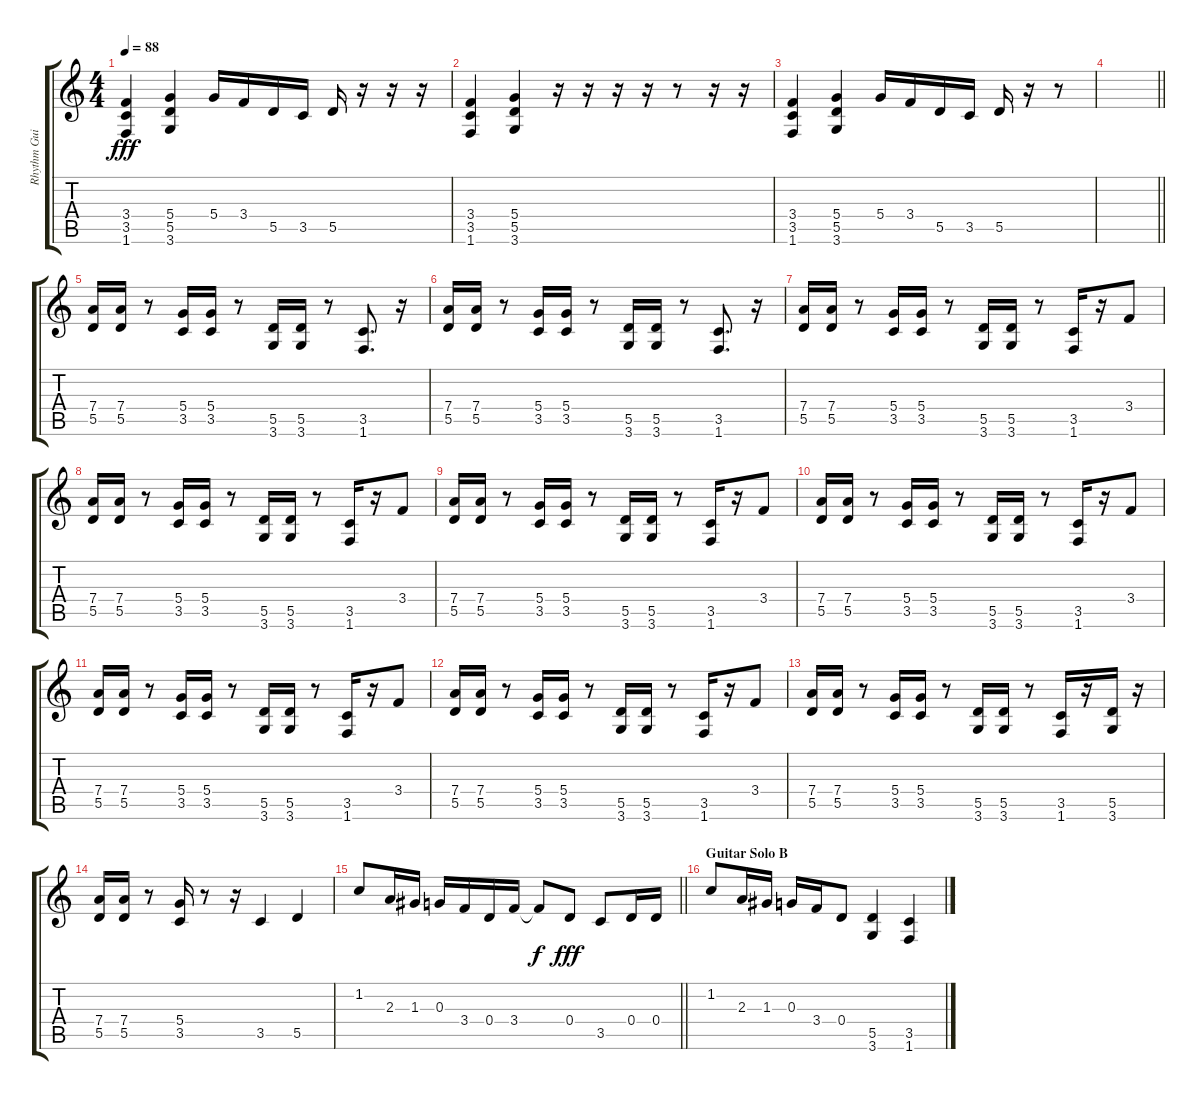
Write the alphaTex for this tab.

\track ("Rhythm Guitar" "Rhythm Gui") {instrument overdrivenguitar}
\staff {score tabs}
\tuning (E4 B3 G3 D3 A2 E2) {hide}
\ts (4 4)
\tempo 88
\clef g2
\ks c
(3.4 3.5 1.6).4{dy fff} (5.4 5.5 3.6).4 5.4.16 3.4.16 5.5.16 3.5.16 5.5.16 r.16 r.16 r.16 |
(3.4 3.5 1.6).4 (5.4 5.5 3.6).4 r.16 r.16 r.16 r.16 r.8 r.16 r.16 |
(3.4 3.5 1.6).4 (5.4 5.5 3.6).4 5.4.16 3.4.16 5.5.16 3.5.16 5.5.16 r.16 r.8 |
\barLineRight lightlight
|
(7.4 5.5).16{volume 8} (7.4 5.5).16 r.8 (5.4 3.5).16 (5.4 3.5).16 r.8 (5.5 3.6).16 (5.5 3.6).16 r.8 (3.5 1.6).8{d} r.16 |
(7.4 5.5).16 (7.4 5.5).16 r.8 (5.4 3.5).16 (5.4 3.5).16 r.8 (5.5 3.6).16 (5.5 3.6).16 r.8 (3.5 1.6).8{d} r.16 |
(7.4 5.5).16 (7.4 5.5).16 r.8 (5.4 3.5).16 (5.4 3.5).16 r.8 (5.5 3.6).16 (5.5 3.6).16 r.8 (3.5 1.6).16 r.16 3.4.8 |
(7.4 5.5).16 (7.4 5.5).16 r.8 (5.4 3.5).16 (5.4 3.5).16 r.8 (5.5 3.6).16 (5.5 3.6).16 r.8 (3.5 1.6).16 r.16 3.4.8 |
(7.4 5.5).16 (7.4 5.5).16 r.8 (5.4 3.5).16 (5.4 3.5).16 r.8 (5.5 3.6).16 (5.5 3.6).16 r.8 (3.5 1.6).16 r.16 3.4.8 |
(7.4 5.5).16 (7.4 5.5).16 r.8 (5.4 3.5).16 (5.4 3.5).16 r.8 (5.5 3.6).16 (5.5 3.6).16 r.8 (3.5 1.6).16 r.16 3.4.8 |
(7.4 5.5).16 (7.4 5.5).16 r.8 (5.4 3.5).16 (5.4 3.5).16 r.8 (5.5 3.6).16 (5.5 3.6).16 r.8 (3.5 1.6).16 r.16 3.4.8 |
(7.4 5.5).16 (7.4 5.5).16 r.8 (5.4 3.5).16 (5.4 3.5).16 r.8 (5.5 3.6).16 (5.5 3.6).16 r.8 (3.5 1.6).16 r.16 3.4.8 |
(7.4 5.5).16 (7.4 5.5).16 r.8 (5.4 3.5).16 (5.4 3.5).16 r.8 (5.5 3.6).16 (5.5 3.6).16 r.8 (3.5 1.6).16 r.16 (5.5 3.6).16 r.16 |
(7.4 5.5).16 (7.4 5.5).16 r.8 (5.4 3.5).16 r.8 r.16 3.5.4 5.5.4 |
\barLineRight lightlight
1.2.8 2.3.16 1.3.16 0.3.16 3.4.16 0.4.16 3.4.16 3.4{t}.8{dy f} 0.4.8{dy fff} 3.5.8 0.4.16 0.4.16 |
\section ("" "Guitar Solo B")
1.2.8 2.3.16 1.3.16 0.3.16 3.4.16 0.4.8 (5.5 3.6).4 (3.5 1.6).4
